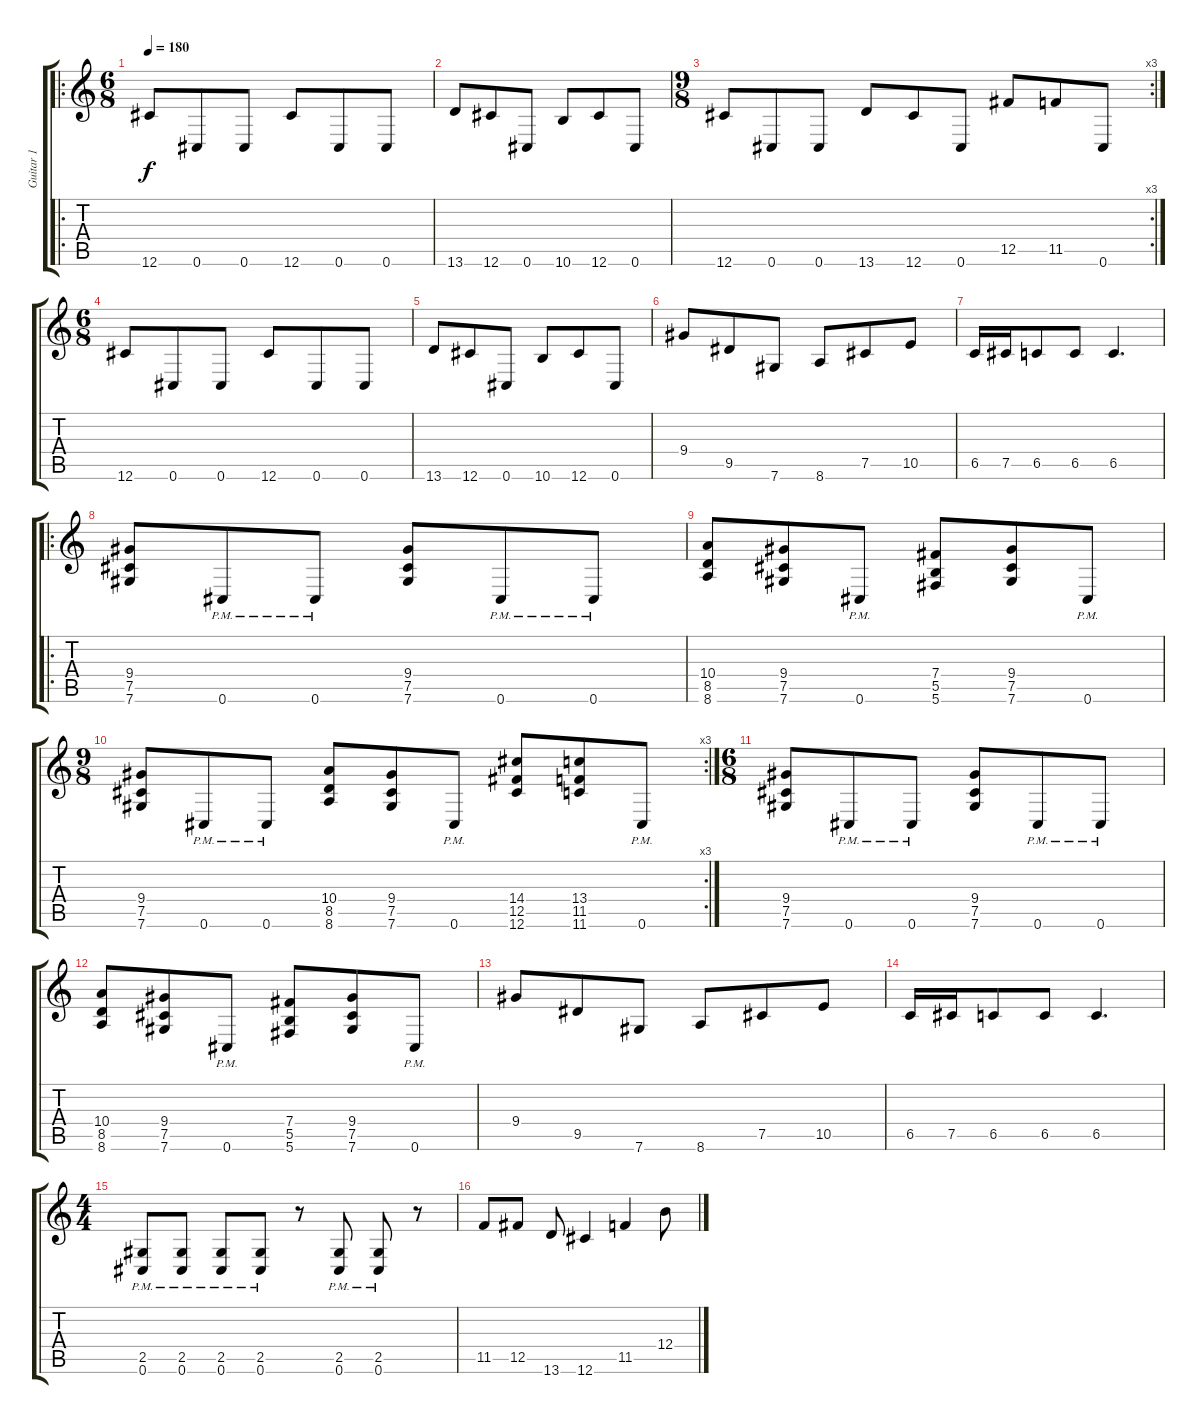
\track ("Guitar 1" "Guitar 1") {instrument distortionguitar}
\staff {score tabs}
\tuning (Db4 Ab3 E3 B2 Gb2 Db2) {hide}
\ro
\ts (6 8)
\tempo 180
\clef g2
\ks c
12.6.8{dy f} 0.6.8 0.6.8 12.6.8 0.6.8 0.6.8 |
13.6.8 12.6.8 0.6.8 10.6.8 12.6.8 0.6.8 |
\rc 3
\ts (9 8)
12.6.8 0.6.8 0.6.8 13.6.8 12.6.8 0.6.8 12.5.8 11.5.8 0.6.8 |
\ts (6 8)
12.6.8 0.6.8 0.6.8 12.6.8 0.6.8 0.6.8 |
13.6.8 12.6.8 0.6.8 10.6.8 12.6.8 0.6.8 |
9.4.8 9.5.8 7.6.8 8.6.8 7.5.8 10.5.8 |
6.5.16 7.5.16 6.5.8 6.5.8 6.5.4{d} |
\ro
(9.4 7.5 7.6).8 0.6{pm}.8 0.6{pm}.8 (9.4 7.5 7.6).8 0.6{pm}.8 0.6{pm}.8 |
(10.4 8.5 8.6).8 (9.4 7.5 7.6).8 0.6{pm}.8 (7.4 5.5 5.6).8 (9.4 7.5 7.6).8 0.6{pm}.8 |
\rc 3
\ts (9 8)
(9.4 7.5 7.6).8 0.6{pm}.8 0.6{pm}.8 (10.4 8.5 8.6).8 (9.4 7.5 7.6).8 0.6{pm}.8 (14.4 12.5 12.6).8 (13.4 11.5 11.6).8 0.6{pm}.8 |
\ts (6 8)
(9.4 7.5 7.6).8 0.6{pm}.8 0.6{pm}.8 (9.4 7.5 7.6).8 0.6{pm}.8 0.6{pm}.8 |
(10.4 8.5 8.6).8 (9.4 7.5 7.6).8 0.6{pm}.8 (7.4 5.5 5.6).8 (9.4 7.5 7.6).8 0.6{pm}.8 |
9.4.8 9.5.8 7.6.8 8.6.8 7.5.8 10.5.8 |
6.5.16 7.5.16 6.5.8 6.5.8 6.5.4{d} |
\ts (4 4)
(2.5{pm} 0.6{pm}).8 (2.5{pm} 0.6{pm}).8 (2.5{pm} 0.6{pm}).8 (2.5{pm} 0.6{pm}).8 r.8 (2.5{pm} 0.6{pm}).8 (2.5{pm} 0.6{pm}).8 r.8 |
11.5.8 12.5.8 13.6.8 12.6.4 11.5.4 12.4.8
